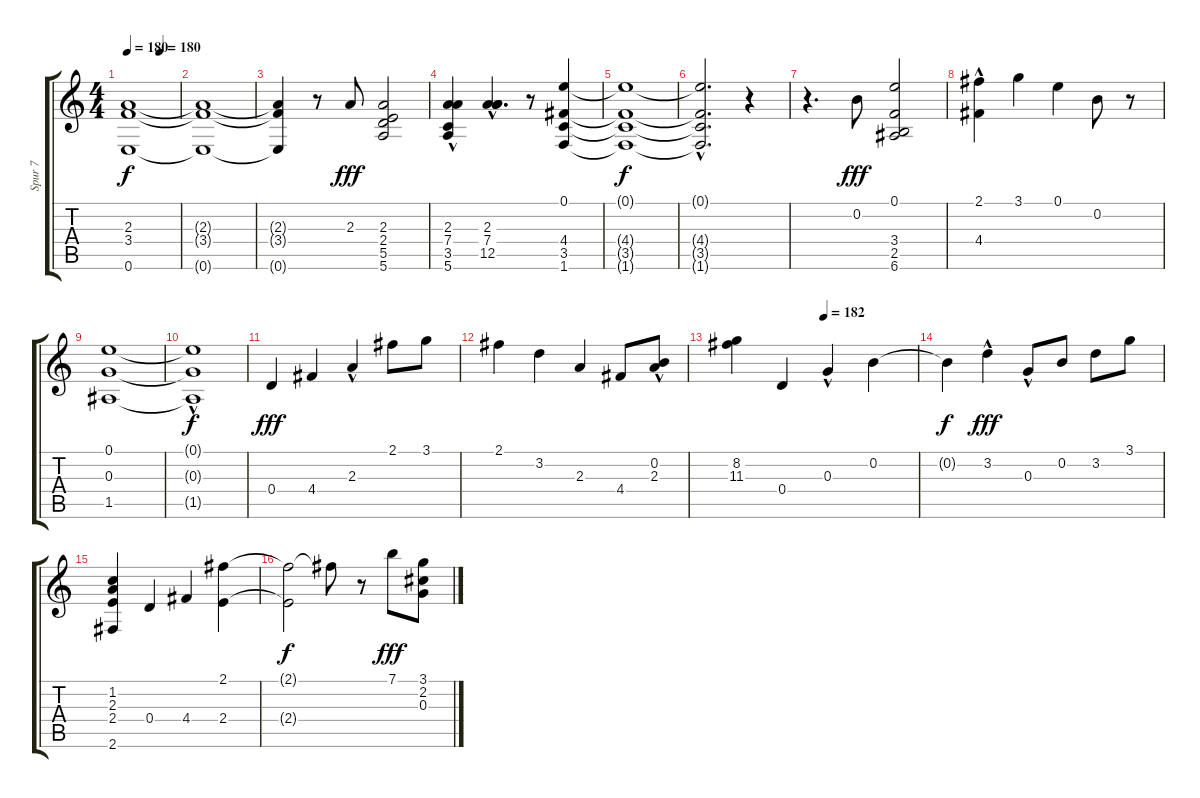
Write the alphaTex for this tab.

\track ("Spur 7" "Spur 7") {instrument acousticguitarsteel}
\staff {score tabs}
\tuning (E4 B3 G3 D3 A2 E2) {hide}
\ts (4 4)
\tempo 180
\tempo (180 0.625)
\clef g2
\ks c
(2.3{t} 3.4{t} 0.6{t}).1{dy f} |
(2.3{t} 3.4{t} 0.6{t}).1 |
(2.3{t} 3.4{t} 0.6{t}).4 r.8 2.3.8{dy fff} (2.3 2.4 5.5 5.6).2 |
(2.3 7.4 3.5 5.6{hac}).4 (2.3{hac} 7.4{hac} 12.5{hac}).4{d} r.8 (0.1 4.4 3.5 1.6).4 |
(0.1{t} 4.4{t} 3.5{t} 1.6{t}).1{dy f} |
(0.1{hac t} 4.4{hac t} 3.5{hac t} 1.6{hac t}).2{d} r.4 |
r.4{d} 0.2.8{dy fff} (0.1 3.4 2.5 6.6).2 |
(2.1{hac} 4.4{hac}).4 3.1.4 0.1.4 0.2.8 r.8 |
(0.1 0.3 1.5).1 |
(0.1{t} 0.3{t} 1.5{hac t}).1{dy f} |
0.4.4{dy fff} 4.4.4 2.3{hac}.4 2.1.8 3.1.8 |
2.1.4 3.2.4 2.3.4 4.4.8 (0.2{hac} 2.3).8 |
\tempo (182 0.5)
(8.2 11.3).4 0.4.4 0.3{hac}.4 0.2.4 |
0.2{t}.4{dy f} 3.2{hac}.4{dy fff} 0.3{hac}.8 0.2.8 3.2.8 3.1.8 |
(1.2 2.3 2.4 2.6).4 0.4.4 4.4.4 (2.1 2.4).4 |
(2.1{t} 2.4{t}).2{dy f} 2.1{t}.8 r.8 7.1.8{dy fff} (3.1 2.2 0.3).8
